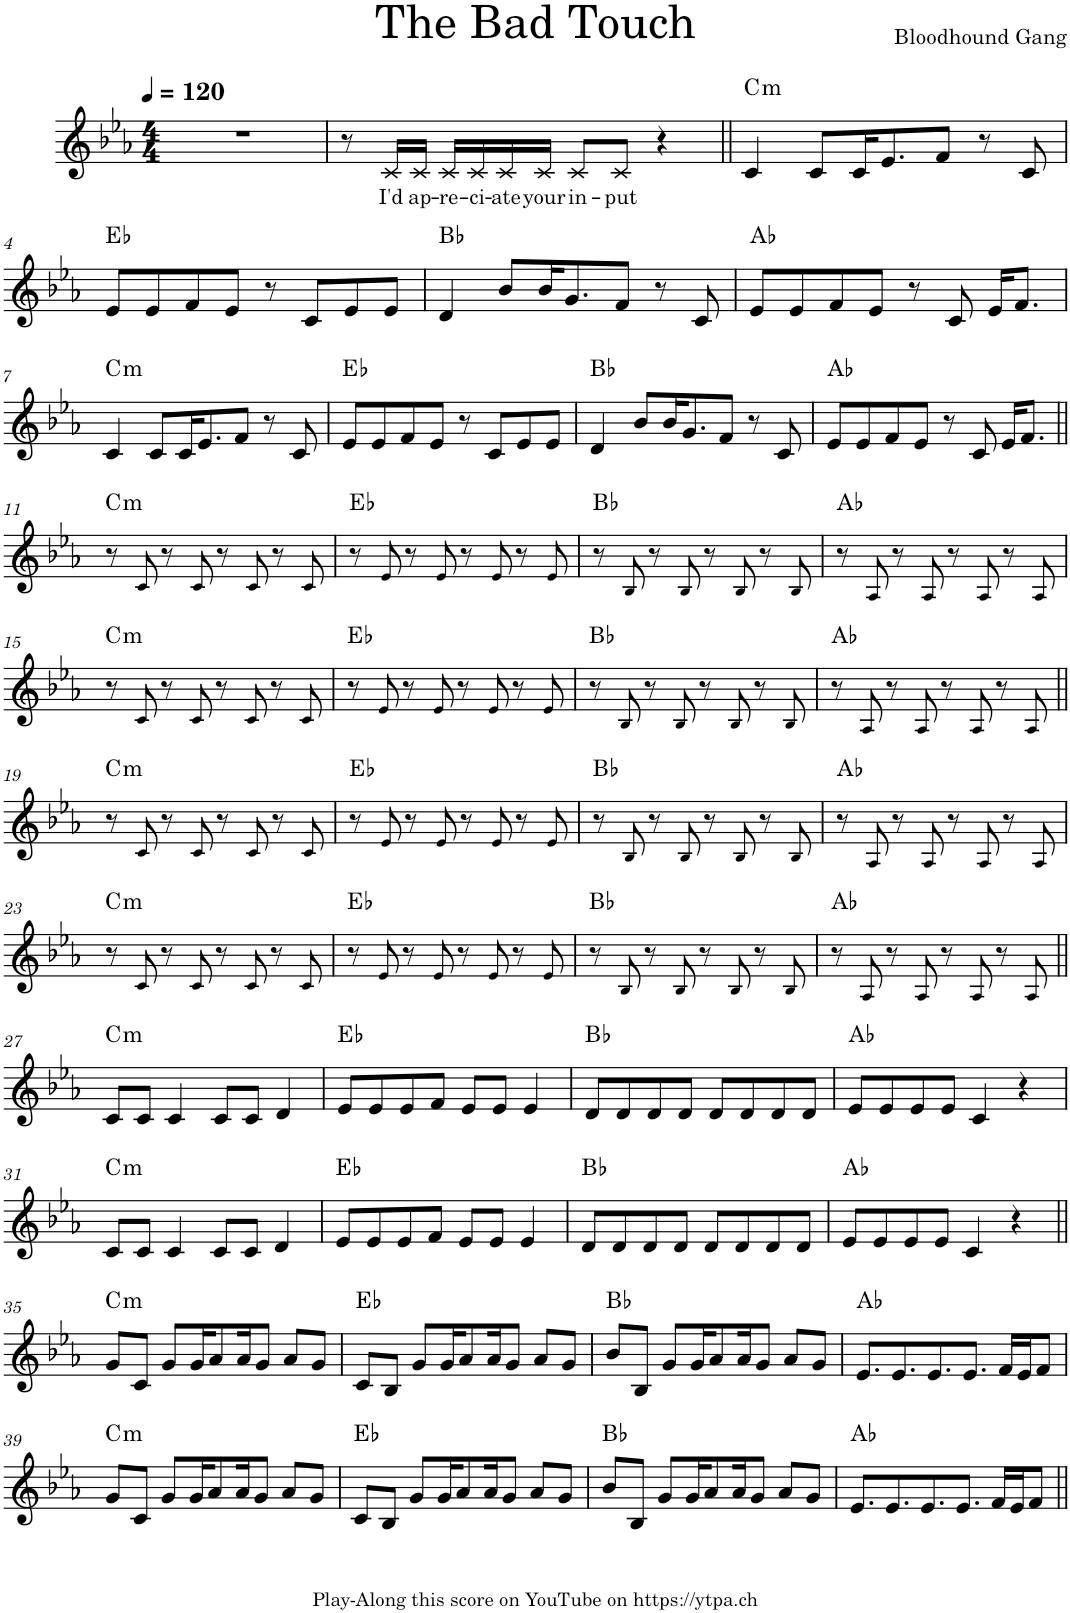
**kern	**text	**harte
*part1	*part1	*part1
*staff1	*staff1	*
*I"Piano	*	*
*I'Pno.	*	*
*clefG2	*	*
*k[b-e-a-]	*	*
*M4/4	*	*
*MM120	*	*
=1	=1	=1
1r	.	.
=2	=2	=2
8r	.	.
!	!LO:LY:b	!
16c/LL	I'd	.
!	!LO:LY:b	!
16c/JJ	ap-	.
!	!LO:LY:b	!
16c/LL	-re-	.
!	!LO:LY:b	!
16c/	-ci-	.
!	!LO:LY:b	!
16c/	-ate	.
!	!LO:LY:b	!
16c/JJ	your	.
!	!LO:LY:b	!
8c/L	in-	.
!	!LO:LY:b	!
8c/J	-put	.
4r	.	.
=3||	=3||	=3||
!	!	!LO:H:kt=m
4c/	.	C:min
8c/L	.	.
16c/K	.	.
8.e-/	.	.
8f/J	.	.
8r	.	.
8c/	.	.
!!LO:LB:g=z
=4	=4	=4
8e-/L	.	Eb:maj
8e-/	.	.
8f/	.	.
8e-/J	.	.
8r	.	.
8c/L	.	.
8e-/	.	.
8e-/J	.	.
=5	=5	=5
4d/	.	Bb:maj
8b-/L	.	.
16b-/K	.	.
8.g/	.	.
8f/J	.	.
8r	.	.
8c/	.	.
=6	=6	=6
8e-/L	.	Ab:maj
8e-/	.	.
8f/	.	.
8e-/J	.	.
8r	.	.
8c/	.	.
16e-/KL	.	.
8.f/J	.	.
!!LO:LB:g=z
=7	=7	=7
!	!	!LO:H:kt=m
4c/	.	C:min
8c/L	.	.
16c/K	.	.
8.e-/	.	.
8f/J	.	.
8r	.	.
8c/	.	.
=8	=8	=8
8e-/L	.	Eb:maj
8e-/	.	.
8f/	.	.
8e-/J	.	.
8r	.	.
8c/L	.	.
8e-/	.	.
8e-/J	.	.
=9	=9	=9
4d/	.	Bb:maj
8b-/L	.	.
16b-/K	.	.
8.g/	.	.
8f/J	.	.
8r	.	.
8c/	.	.
=10	=10	=10
8e-/L	.	Ab:maj
8e-/	.	.
8f/	.	.
8e-/J	.	.
8r	.	.
8c/	.	.
16e-/KL	.	.
8.f/J	.	.
!!LO:LB:g=z
=11||	=11||	=11||
!	!	!LO:H:kt=m
8r	.	C:min
8c!/	.	.
8r	.	.
8c!/	.	.
8r	.	.
8c!/	.	.
8r	.	.
8c!/	.	.
=12	=12	=12
8r	.	Eb:maj
8e-!/	.	.
8r	.	.
8e-!/	.	.
8r	.	.
8e-!/	.	.
8r	.	.
8e-!/	.	.
=13	=13	=13
8r	.	Bb:maj
8B-!/	.	.
8r	.	.
8B-!/	.	.
8r	.	.
8B-!/	.	.
8r	.	.
8B-!/	.	.
=14	=14	=14
8r	.	Ab:maj
8A-!/	.	.
8r	.	.
8A-!/	.	.
8r	.	.
8A-!/	.	.
8r	.	.
8A-!/	.	.
!!LO:LB:g=z
=15	=15	=15
!	!	!LO:H:kt=m
8r	.	C:min
8c!/	.	.
8r	.	.
8c!/	.	.
8r	.	.
8c!/	.	.
8r	.	.
8c!/	.	.
=16	=16	=16
8r	.	Eb:maj
8e-!/	.	.
8r	.	.
8e-!/	.	.
8r	.	.
8e-!/	.	.
8r	.	.
8e-!/	.	.
=17	=17	=17
8r	.	Bb:maj
8B-!/	.	.
8r	.	.
8B-!/	.	.
8r	.	.
8B-!/	.	.
8r	.	.
8B-!/	.	.
=18	=18	=18
8r	.	Ab:maj
8A-!/	.	.
8r	.	.
8A-!/	.	.
8r	.	.
8A-!/	.	.
8r	.	.
8A-!/	.	.
!!LO:LB:g=z
=19||	=19||	=19||
!	!	!LO:H:kt=m
8r	.	C:min
8c!/	.	.
8r	.	.
8c!/	.	.
8r	.	.
8c!/	.	.
8r	.	.
8c!/	.	.
=20	=20	=20
8r	.	Eb:maj
8e-!/	.	.
8r	.	.
8e-!/	.	.
8r	.	.
8e-!/	.	.
8r	.	.
8e-!/	.	.
=21	=21	=21
8r	.	Bb:maj
8B-!/	.	.
8r	.	.
8B-!/	.	.
8r	.	.
8B-!/	.	.
8r	.	.
8B-!/	.	.
=22	=22	=22
8r	.	Ab:maj
8A-!/	.	.
8r	.	.
8A-!/	.	.
8r	.	.
8A-!/	.	.
8r	.	.
8A-!/	.	.
!!LO:LB:g=z
=23	=23	=23
!	!	!LO:H:kt=m
8r	.	C:min
8c!/	.	.
8r	.	.
8c!/	.	.
8r	.	.
8c!/	.	.
8r	.	.
8c!/	.	.
=24	=24	=24
8r	.	Eb:maj
8e-!/	.	.
8r	.	.
8e-!/	.	.
8r	.	.
8e-!/	.	.
8r	.	.
8e-!/	.	.
=25	=25	=25
8r	.	Bb:maj
8B-!/	.	.
8r	.	.
8B-!/	.	.
8r	.	.
8B-!/	.	.
8r	.	.
8B-!/	.	.
=26	=26	=26
8r	.	Ab:maj
8A-!/	.	.
8r	.	.
8A-!/	.	.
8r	.	.
8A-!/	.	.
8r	.	.
8A-!/	.	.
!!LO:LB:g=z
=27||	=27||	=27||
!	!	!LO:H:kt=m
8c/L	.	C:min
8c/J	.	.
4c/	.	.
8c/L	.	.
8c/J	.	.
4d/	.	.
=28	=28	=28
8e-/L	.	Eb:maj
8e-/	.	.
8e-/	.	.
8f/J	.	.
8e-/L	.	.
8e-/J	.	.
4e-/	.	.
=29	=29	=29
8d/L	.	Bb:maj
8d/	.	.
8d/	.	.
8d/J	.	.
8d/L	.	.
8d/	.	.
8d/	.	.
8d/J	.	.
=30	=30	=30
8e-/L	.	Ab:maj
8e-/	.	.
8e-/	.	.
8e-/J	.	.
4c/	.	.
4r	.	.
!!LO:LB:g=z
=31	=31	=31
!	!	!LO:H:kt=m
8c/L	.	C:min
8c/J	.	.
4c/	.	.
8c/L	.	.
8c/J	.	.
4d/	.	.
=32	=32	=32
8e-/L	.	Eb:maj
8e-/	.	.
8e-/	.	.
8f/J	.	.
8e-/L	.	.
8e-/J	.	.
4e-/	.	.
=33	=33	=33
8d/L	.	Bb:maj
8d/	.	.
8d/	.	.
8d/J	.	.
8d/L	.	.
8d/	.	.
8d/	.	.
8d/J	.	.
=34	=34	=34
8e-/L	.	Ab:maj
8e-/	.	.
8e-/	.	.
8e-/J	.	.
4c/	.	.
4r	.	.
!!LO:LB:g=z
=35||	=35||	=35||
!	!	!LO:H:kt=m
8g/L	.	C:min
8c/J	.	.
8g/L	.	.
16g/K	.	.
8a-/	.	.
16a-/K	.	.
8g/J	.	.
8a-/L	.	.
8g/J	.	.
=36	=36	=36
8c/L	.	Eb:maj
8B-/J	.	.
8g/L	.	.
16g/K	.	.
8a-/	.	.
16a-/K	.	.
8g/J	.	.
8a-/L	.	.
8g/J	.	.
=37	=37	=37
8b-/L	.	Bb:maj
8B-/J	.	.
8g/L	.	.
16g/K	.	.
8a-/	.	.
16a-/K	.	.
8g/J	.	.
8a-/L	.	.
8g/J	.	.
=38	=38	=38
8.e-/L	.	Ab:maj
8.e-/	.	.
8.e-/	.	.
8.e-/J	.	.
16f/LL	.	.
16e-/J	.	.
8f/J	.	.
!!LO:LB:g=z
=39	=39	=39
!	!	!LO:H:kt=m
8g/L	.	C:min
8c/J	.	.
8g/L	.	.
16g/K	.	.
8a-/	.	.
16a-/K	.	.
8g/J	.	.
8a-/L	.	.
8g/J	.	.
=40	=40	=40
8c/L	.	Eb:maj
8B-/J	.	.
8g/L	.	.
16g/K	.	.
8a-/	.	.
16a-/K	.	.
8g/J	.	.
8a-/L	.	.
8g/J	.	.
=41	=41	=41
8b-/L	.	Bb:maj
8B-/J	.	.
8g/L	.	.
16g/K	.	.
8a-/	.	.
16a-/K	.	.
8g/J	.	.
8a-/L	.	.
8g/J	.	.
=42	=42	=42
8.e-/L	.	Ab:maj
8.e-/	.	.
8.e-/	.	.
8.e-/J	.	.
16f/LL	.	.
16e-/J	.	.
8f/J	.	.
=||	=||	=||
*-	*-	*-
